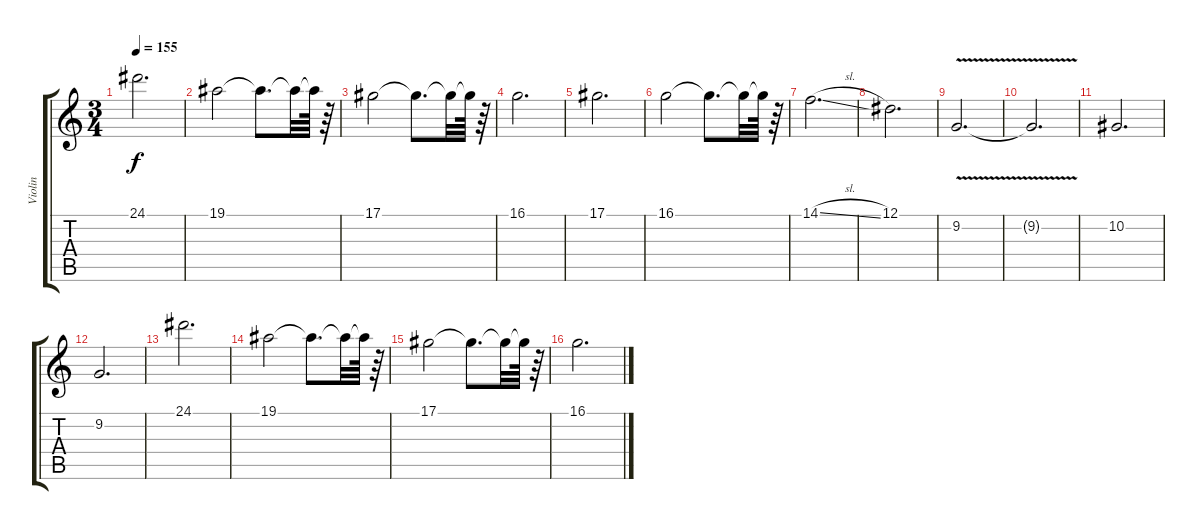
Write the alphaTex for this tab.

\track ("Violin" "Violin") {instrument violin}
\staff {score tabs}
\tuning (Eb4 Bb3 Gb3 Db3 Ab2 Eb2) {hide}
\ts (3 4)
\tempo 155
\clef g2
\ks c
24.1.2{d dy f volume 15} |
19.1.2 19.1{t}.8{d} 19.1{t}.32 19.1{t}.64 r.64{volume 6} |
17.1.2{volume 15} 17.1{t}.8{d} 17.1{t}.32 17.1{t}.64 r.64{volume 6} |
16.1.2{d volume 15} |
17.1.2{d} |
16.1.2 16.1{t}.8{d} 16.1{t}.32 16.1{t}.64 r.64{volume 5} |
14.1{sl}.2{d volume 10} |
12.1.2{d} |
9.2{v}.2{d volume 13} |
9.2{t}.2{d} |
10.2.2{d} |
9.2.2{d} |
24.1.2{d volume 15} |
19.1.2 19.1{t}.8{d} 19.1{t}.32 19.1{t}.64 r.64{volume 6} |
17.1.2{volume 15} 17.1{t}.8{d} 17.1{t}.32 17.1{t}.64 r.64{volume 6} |
16.1.2{d volume 15}
